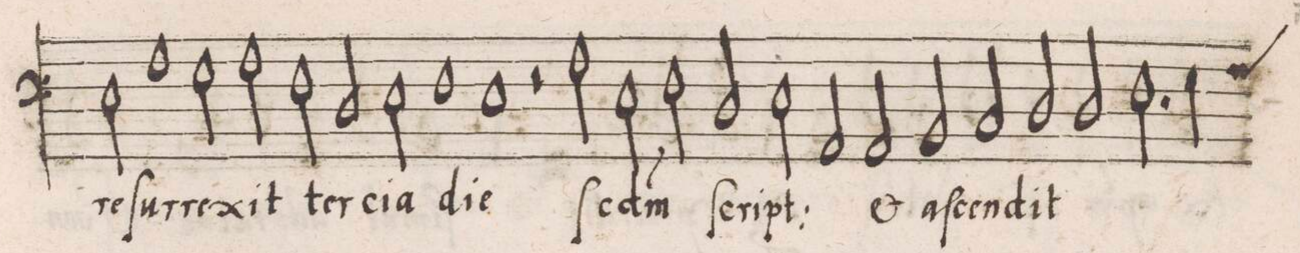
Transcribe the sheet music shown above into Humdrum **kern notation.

**kern	**text
*I"BASSVS	*
*clefF4	*
*k[]	*
*met(C|)	*
*M2/1	*
2E\	re-
1A\	-ſur-
2G\	-re-
=84-	=84-
2A\	-xit
2F\	ter-
2D/	-ci-
2E\	-a
=85-	=85-
1F\	di-
1E\	-e
=86-	=86-
2r	.
2A\	ſ(e)-
2E\	-c(un)-
2F\	-d(u)m
=87-	=87-
2D/	ſcri-
2E\	-pt:
2AA/	.
2AA/	e(t)
=88-	=88-
2BBny/	a-
2C/	-ſcen-
2D/	-dit
2D/	.
=89-	=89-
2.F\	.
*custos:A	*
4G\	.
*-	*-
